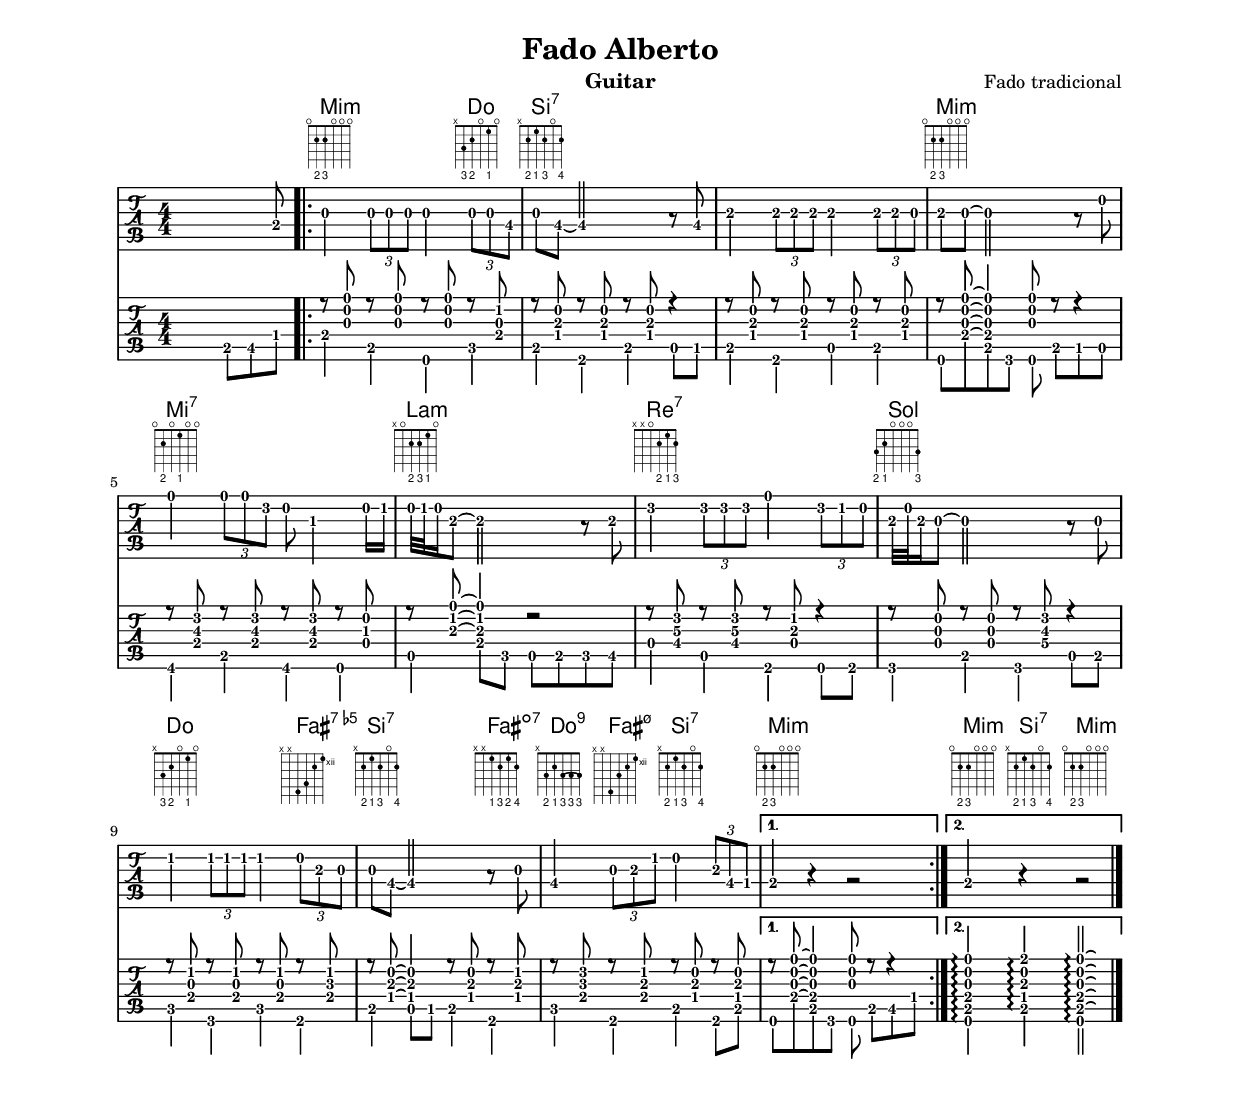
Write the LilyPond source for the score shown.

% Fado Alberto
% Engraved by Joan Josep Ordinas Rosa <jordinas@gmail.com> 

\include "predefined-guitar-fretboards.ly"

% Fado Alberto
% Engraved by Joan Josep Ordinas Rosa <jordinas@gmail.com> 

\version "2.16.2"

\include "portugues.ly"

%%%%%%%%%%%%%%%%%%%%%%%%%%%%%%%%%%%%%%%%%%%%%%%%%%%%%%%%%%%%%%%%%%%%%%%%
% Page setup
%%%%%%%%%%%%%%%%%%%%%%%%%%%%%%%%%%%%%%%%%%%%%%%%%%%%%%%%%%%%%%%%%%%%%%%%

\paper {
  #(set-paper-size "a4")
  top-margin = 25\mm
  bottom-margin = 20\mm
  left-margin = 20\mm
  line-width =  170\mm
  ragged-bottom = ##t
}

\header {
  title = "Fado Alberto"
  composer = "Fado tradicional"
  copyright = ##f
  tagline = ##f
}

Stave = {
  \clef treble
  \key mi \minor
  \numericTimeSignature
  \time 4/4
}

Tablature = {
  \clef tab
  \key mi \minor
  \numericTimeSignature
  \time 4/4
}

% EOF

% Fado Alberto
% Engraved by Joan Josep Ordinas Rosa <jordinas@gmail.com> 

\version "2.12.3"

\include "portugues.ly"

%%%%%%%%%%%%%%%%%%%%%%%%%%%%%%%%%%%%%%%%%%%%%%%%%%%%%%%%%%%%%%%%%%%%%%%%
% Melody
%%%%%%%%%%%%%%%%%%%%%%%%%%%%%%%%%%%%%%%%%%%%%%%%%%%%%%%%%%%%%%%%%%%%%%%%

Melody = \relative do' {
  %\partial 8 mi8 |
  s2 s4 s8 mi8
  \repeat volta 2 {
    \set Score.currentBarNumber = #1
    sol4 \times 2/3 { sol8 sol sol } sol4 \times 2/3 { sol8 sol fas } |
    sol8 fas8~ fas2 r8 fas8 |
    la4 \times 2/3 { la8 la la } la4 \times 2/3 { la8 la sol } |
    la8 sol~ sol2 r8 si |
    mi4 \times 2/3 { mi8 mi re } si8 sols4 si16 do |
    si32 do si16 la8~ la2 r8 la8 |
    re4 \times 2/3 { re8 re re } mi4 \times 2/3 { re8 do si } |
    la32 si la16 sol8~ sol2 r8 sol8 |
    do4 \times 2/3 { do8 do do } do4 \times 2/3 { si8 la sol } |
    sol8 fas~ fas2 r8 sol |
    fas4 \times 2/3 { sol8 la do } si4 \times 2/3 { la8 fas res }

  }
  \alternative {
    { mi4 r4 r2 }
    { mi4 r4 r2 \bar "|." }
  }
}

Breaks = \notemode {
  s1
  \repeat volta 2 {
    s1 * 4 \break
    s1 * 4 \break
    s1 * 3
  }
  \alternative {
    { s1 }
    { s1 }
  }
}

% EOF

% Fado Alberto
% Engraved by Joan Josep Ordinas Rosa <jordinas@gmail.com> 

\version "2.16.2"

\include "portugues.ly"

%%%%%%%%%%%%%%%%%%%%%%%%%%%%%%%%%%%%%%%%%%%%%%%%%%%%%%%%%%%%%%%%%%%%%%%%
% Classical guitar music (used for staff and tablature versions)
%%%%%%%%%%%%%%%%%%%%%%%%%%%%%%%%%%%%%%%%%%%%%%%%%%%%%%%%%%%%%%%%%%%%%%%%
 
Harmony = \chordmode {
  \set chordChanges = ##t
  \skip 1
  \repeat volta 2 {
   mi2.:m do4 si1:7 si1:7 mi1:m
   mi1:7 la1:m re1:7 sol1
   do2. fas4:7.5- | si2.:7 fas4:dim7 | do4:9 fas4:m7.5- si2:7 |
  }
  \alternative {
    { mi1:m }
    { 
      \set chordChanges = ##f
      mi4:m si4:7 mi2:m
    }
  }
}

Bass = \relative do {
  s2 s8 si8 dos res |
  \repeat volta 2 {
    mi4 si mi, do' |
    si4 fas si la8 las |
    si4 fas la si |
    mi,8 mi' si sol mi si'[ sib la] |

    sols4 si sols mi |
    la4 mi'8 do la si do dos |
    re4 la fas mi8 fas |
    sol4 si sol la8 si |

    do4 sol do fas, |
    si4 la8 las si4 fas |
    do'4 fas,4 si fas8 si
  }
  \alternative {
    { mi,8 mi' si sol mi si'[ dos res] }
    { mi,4\arpeggio si'\arpeggio mi,2\arpeggio }
  }
}

Chords = \relative do {
  s1
  \repeat volta 2 {
      r8 <sol' si mi> r8 <sol si mi> r8 <sol si mi> r8 <mi sol do>
      r8 <res la' si> r8 <res la' si> r8 <res la' si> r4
      r8 <res la' si> r8 <res la' si> r8 <res la' si> r8 <res la' si> 
      r8 <mi~ sol si mi>8~ <mi sol si mi>4 <sol si mi>8 r8 r4

      r8 <mi si' re> r8 <mi si' re> r8 <mi si' re> r8 <re sols si>
      r8 <la' do mi>~ <mi la do mi>4 r2
      r8 <fas do' re> r8 <fas do' re> r8 <re la' do> r4
      r8 <re sol si> r8 <re sol si> r8 <sol si re> r4

      r8 <mi sol do> r8 <mi sol do> r8 <mi sol do> r8 <mi sib' do>
      r8 <res la' si>~ <res la' si>4 r8 <res la' si> r8 <mib la do>
      r8 <mi sib' re> r8 <mi la do> r8 <res la' si> r8 <res la' si>
  }
  \alternative {
    { r8 <mi sol si mi>8~ <mi sol si mi>4 <sol si mi>8 r8 r4 }
    {
      <si, mi sol si mi>4\arpeggio
      <res la' si fas'>4\arpeggio
      <si mi sol si mi>2\arpeggio\laissezVibrer
    }
  }
}

% EOF


%%%%%%%%%%%%%%%%%%%%%%%%%%%%%%%%%%%%%%%%%%%%%%%%%%%%%%%%%%%%%%%%%%%%%%%%
%  Tablature score
%%%%%%%%%%%%%%%%%%%%%%%%%%%%%%%%%%%%%%%%%%%%%%%%%%%%%%%%%%%%%%%%%%%%%%%%

#(set-global-staff-size 16)

\header {
  instrument = "Guitar"
}

\score {
  \simultaneous {
    \new ChordNames {
      \Harmony
    }
    \new FretBoards {
      \Harmony
    }
    \new TabStaff \with {
      \consists "Volta_engraver"
    } {
      \Tablature
      \transpose do' do {
	\Melody
      }
    }
    \new TabStaff \with {
      \consists "Volta_engraver"
      \consists "Span_arpeggio_engraver"
    } <<
      \set Staff.connectArpeggios = ##t
      \Tablature
      \new TabVoice {
	\voiceOne
	\Chords
      }
      \new TabVoice {
	\voiceTwo
	\Bass
      }
    >>
  }
  \layout {
    \context { \Score
      \remove "Volta_engraver"
    }
    \context { \ChordNames
    }
    \tabFullNotation
    indent = 0.0\cm
  }
  %\midi { }
}

% EOF
